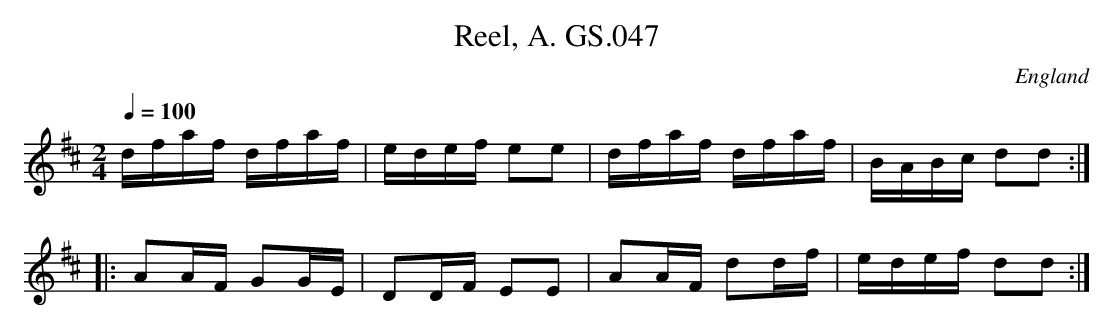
X:1
T:Reel, A. GS.047
M:2/4
L:1/16
Q:1/4=100
O:England
K:D major
dfaf dfaf | edef e2e2 | dfaf dfaf | BABc d2d2 :|!
|: A2AF G2GE | D2DF E2E2 | A2AF d2df | edef d2d2 :|
